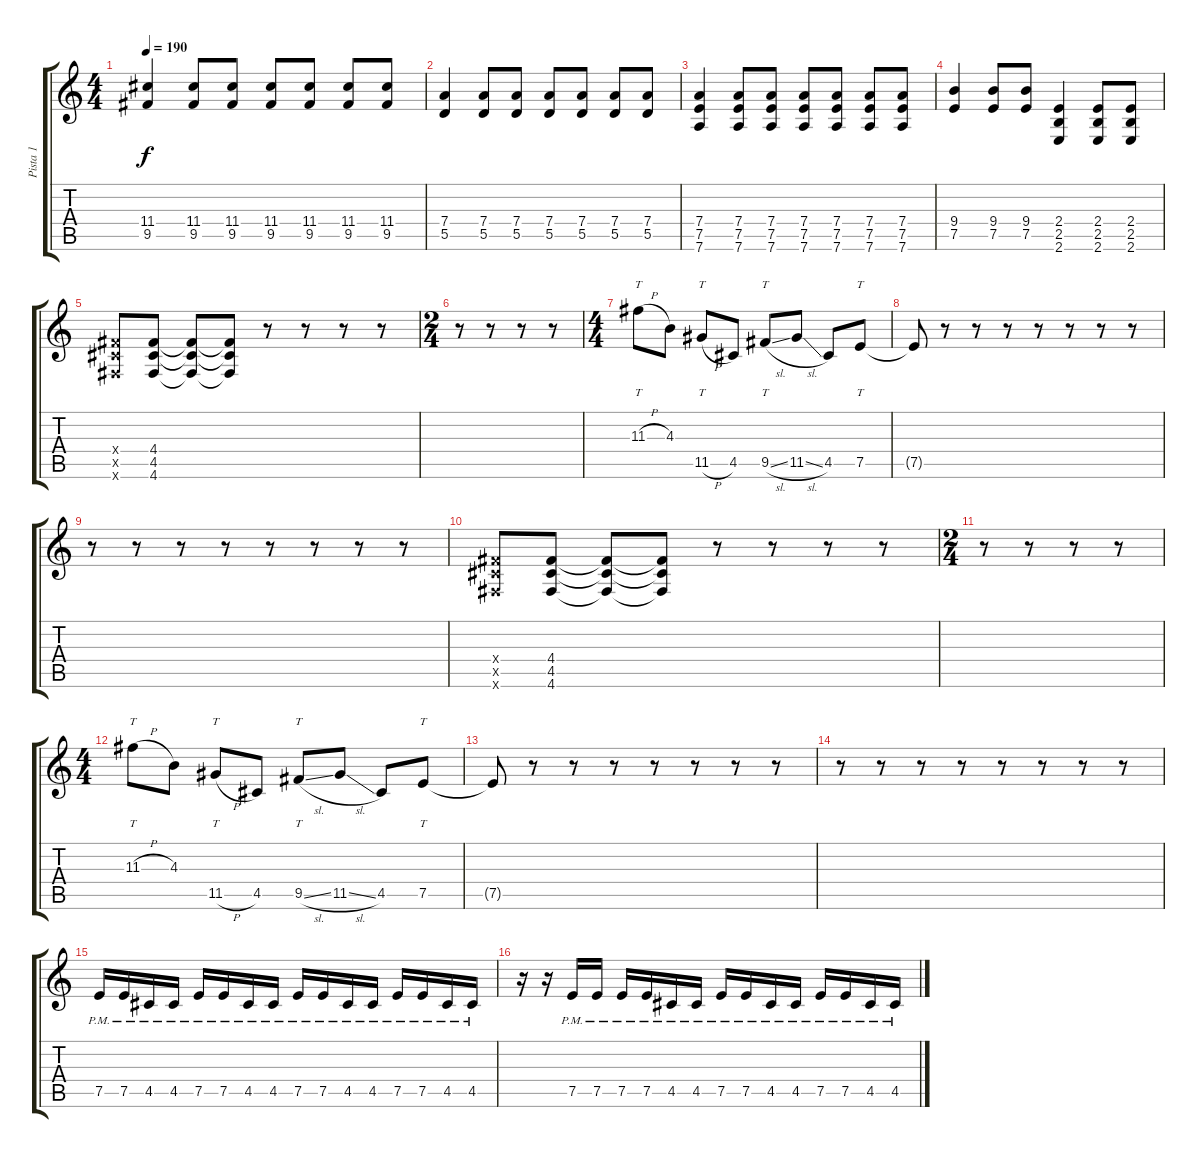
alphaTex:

\track ("Pista 1" "Pista 1") {instrument distortionguitar}
\staff {score tabs}
\tuning (E4 B3 G3 D3 A2 D2) {hide}
\ts (4 4)
\tempo 190
\clef g2
\ks c
(11.4 9.5).4{dy f} (11.4 9.5).8 (11.4 9.5).8 (11.4 9.5).8 (11.4 9.5).8 (11.4 9.5).8 (11.4 9.5).8 |
(7.4 5.5).4 (7.4 5.5).8 (7.4 5.5).8 (7.4 5.5).8 (7.4 5.5).8 (7.4 5.5).8 (7.4 5.5).8 |
(7.4 7.5 7.6).4 (7.4 7.5 7.6).8 (7.4 7.5 7.6).8 (7.4 7.5 7.6).8 (7.4 7.5 7.6).8 (7.4 7.5 7.6).8 (7.4 7.5 7.6).8 |
(9.4 7.5).4 (9.4 7.5).8 (9.4 7.5).8 (2.4 2.5 2.6).4 (2.4 2.5 2.6).8 (2.4 2.5 2.6).8 |
(4.4{x} 4.5{x} 4.6{x}).8 (4.4 4.5 4.6).8 (4.4{t} 4.5{t} 4.6{t}).8 (4.4{t} 4.5{t} 4.6{t}).8 r.8 r.8 r.8 r.8 |
\ts (2 4)
r.8 r.8 r.8 r.8 |
\ts (4 4)
11.3{h}.8{tt} 4.3.8 11.5{h}.8{tt} 4.5.8 9.5{sl}.8{tt} 11.5{sl}.8 4.5.8 7.5.8{tt} |
7.5{t}.8 r.8 r.8 r.8 r.8 r.8 r.8 r.8 |
r.8 r.8 r.8 r.8 r.8 r.8 r.8 r.8 |
(4.4{x} 4.5{x} 4.6{x}).8 (4.4 4.5 4.6).8 (4.4{t} 4.5{t} 4.6{t}).8 (4.4{t} 4.5{t} 4.6{t}).8 r.8 r.8 r.8 r.8 |
\ts (2 4)
r.8 r.8 r.8 r.8 |
\ts (4 4)
11.3{h}.8{tt} 4.3.8 11.5{h}.8{tt} 4.5.8 9.5{sl}.8{tt} 11.5{sl}.8 4.5.8 7.5.8{tt} |
7.5{t}.8 r.8 r.8 r.8 r.8 r.8 r.8 r.8 |
r.8 r.8 r.8 r.8 r.8 r.8 r.8 r.8 |
7.5{pm}.16 7.5{pm}.16 4.5{pm}.16 4.5{pm}.16 7.5{pm}.16 7.5{pm}.16 4.5{pm}.16 4.5{pm}.16 7.5{pm}.16 7.5{pm}.16 4.5{pm}.16 4.5{pm}.16 7.5{pm}.16 7.5{pm}.16 4.5{pm}.16 4.5{pm}.16 |
r.16 r.16 7.5{pm}.16 7.5{pm}.16 7.5{pm}.16 7.5{pm}.16 4.5{pm}.16 4.5{pm}.16 7.5{pm}.16 7.5{pm}.16 4.5{pm}.16 4.5{pm}.16 7.5{pm}.16 7.5{pm}.16 4.5{pm}.16 4.5{pm}.16
